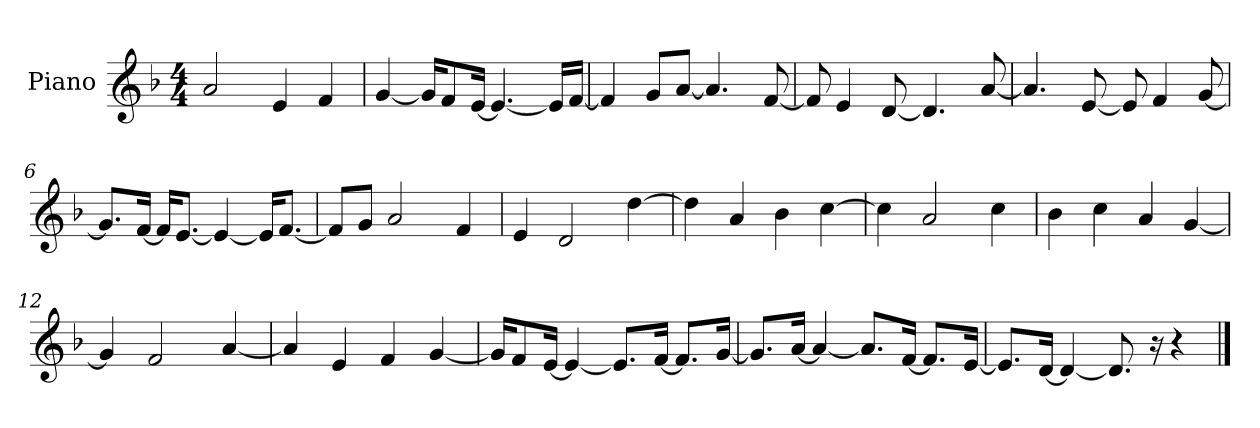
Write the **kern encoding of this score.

**kern
*part1
*staff1
*I"Piano
*I'P-no
*clefG2
*k[b-]
*M4/4
*MM90
=1
2a/
4e/
4f/
=2
[4g/
16g/KL]
8f/
[16e/Jk
4.e/_
16e/LL]
[16f/JJ
=3
4f/]
8g/L
[8a/J
4.a/]
[8f/
=4
8f/]
4e/
[8d/
4.d/]
[8a/
=5
4.a/]
[8e/
8e/]
4f/
[8g/
!!LO:LB:g=z
=6
8.g/L]
[16f/Jk
16f/KL]
[8.e/J
4e/_
16e/KL]
[8.f/J
=7
8f/L]
8g/J
2a/
4f/
=8
4e/
2d/
[4dd\
=9
4dd\]
4a/
4b-\
[4cc\
=10
4cc\]
2a/
4cc\
=11
4b-\
4cc\
4a/
[4g/
=12
4g/]
2f/
[4a/
=13
4a/]
4e/
4f/
[4g/
!!LO:LB:g=z
=14
16g/KL]
8f/
[16e/Jk
4e/_
8.e/L]
[16f/Jk
8.f/L]
[16g/Jk
=15
8.g/L]
[16a/Jk
4a/_
8.a/L]
[16f/Jk
8.f/L]
[16e/Jk
=16
8.e/L]
[16d/Jk
4d/_
8.d/]
16r
4r
==
*-
